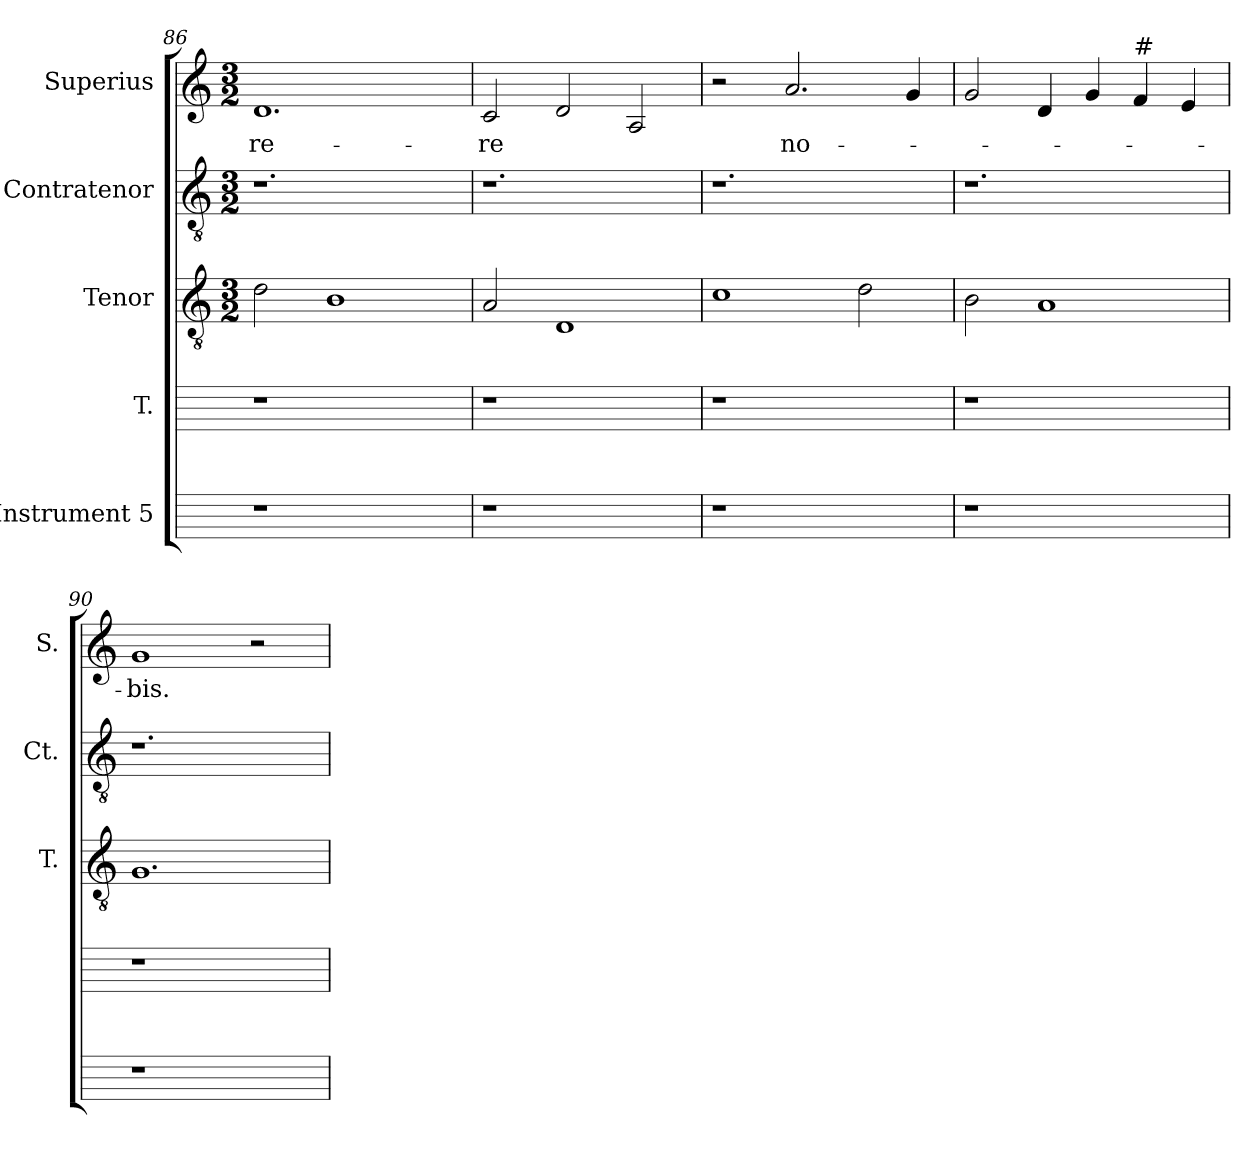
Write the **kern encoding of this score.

**kern	**kern	**kern	**kern	**kern	**text
*part5	*part4	*part3	*part2	*part1	*part1
*staff5	*staff4	*staff3	*staff2	*staff1	*staff1
*I"Instrument 5	*I"T.	*I"Tenor	*I"Contratenor	*I"Superius	*
*	*	*I'T.	*I'Ct.	*I'S.	*
*	*	*clefGv2	*clefGv2	*clefG2	*
*	*	*M3/2	*M3/2	*M3/2	*
=86	=86	=86	=86	=86	=86
!	!	!	!	!	!LO:LY:b:cj
1r	1r	2d\	1.r	1.d	-re-
.	.	1B	.	.	.
2ryy	2ryy	.	.	.	.
=87	=87	=87	=87	=87	=87
!	!	!	!	!	!LO:LY:b:cj
1r	1r	2A/	1.r	2c/	-re
.	.	1D	.	2d/	.
2ryy	2ryy	.	.	2A/	.
=88	=88	=88	=88	=88	=88
1r	1r	1c	1.r	2r	.
!	!	!	!	!	!LO:LY:b
.	.	.	.	2.a/	no-
2ryy	2ryy	2d\	.	.	.
.	.	.	.	4g/	.
=89	=89	=89	=89	=89	=89
1r	1r	2B\	1.r	2g/	.
.	.	1A	.	4d/	.
.	.	.	.	4g/	.
!	!	!	!	!LO:TX:a:t=#	!
2ryy	2ryy	.	.	4f/	.
.	.	.	.	4e/	.
=90	=90	=90	=90	=90	=90
!	!	!	!	!	!LO:LY:b:cj
1r	1r	1.G	1.r	1g	-bis.
2ryy	2ryy	.	.	2r	.
=	=	=	=	=	=
*-	*-	*-	*-	*-	*-
